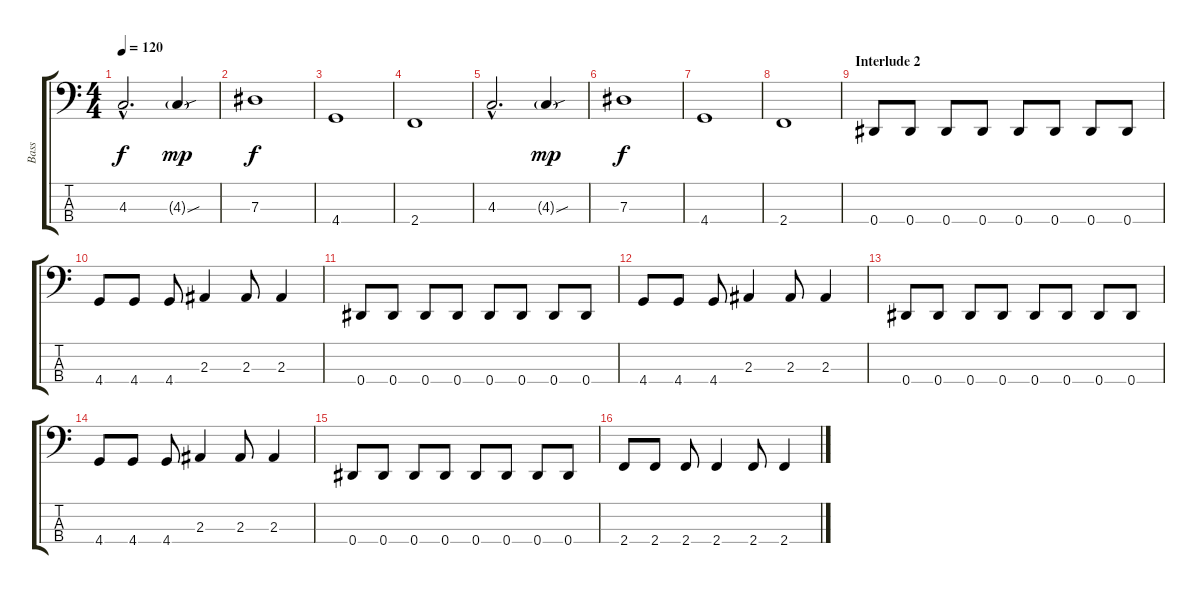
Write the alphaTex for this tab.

\track ("Bass" "Bass") {instrument electricbassfinger}
\staff {score tabs}
\tuning (Gb2 Db2 Ab1 Eb1) {hide}
\ts (4 4)
\tempo 120
\clef f4
\ks c
4.3{hac}.2{d dy f} 4.3{sou g}.4{dy mp} |
7.3.1{dy f} |
4.4.1 |
2.4.1 |
4.3{hac}.2{d} 4.3{sou g}.4{dy mp} |
7.3.1{dy f} |
4.4.1 |
2.4.1 |
\section ("" "Interlude 2")
0.4.8 0.4.8 0.4.8 0.4.8 0.4.8 0.4.8 0.4.8 0.4.8 |
4.4.8 4.4.8 4.4.8 2.3.4 2.3.8 2.3.4 |
0.4.8 0.4.8 0.4.8 0.4.8 0.4.8 0.4.8 0.4.8 0.4.8 |
4.4.8 4.4.8 4.4.8 2.3.4 2.3.8 2.3.4 |
0.4.8 0.4.8 0.4.8 0.4.8 0.4.8 0.4.8 0.4.8 0.4.8 |
4.4.8 4.4.8 4.4.8 2.3.4 2.3.8 2.3.4 |
0.4.8 0.4.8 0.4.8 0.4.8 0.4.8 0.4.8 0.4.8 0.4.8 |
2.4.8 2.4.8 2.4.8 2.4.4 2.4.8 2.4.4
